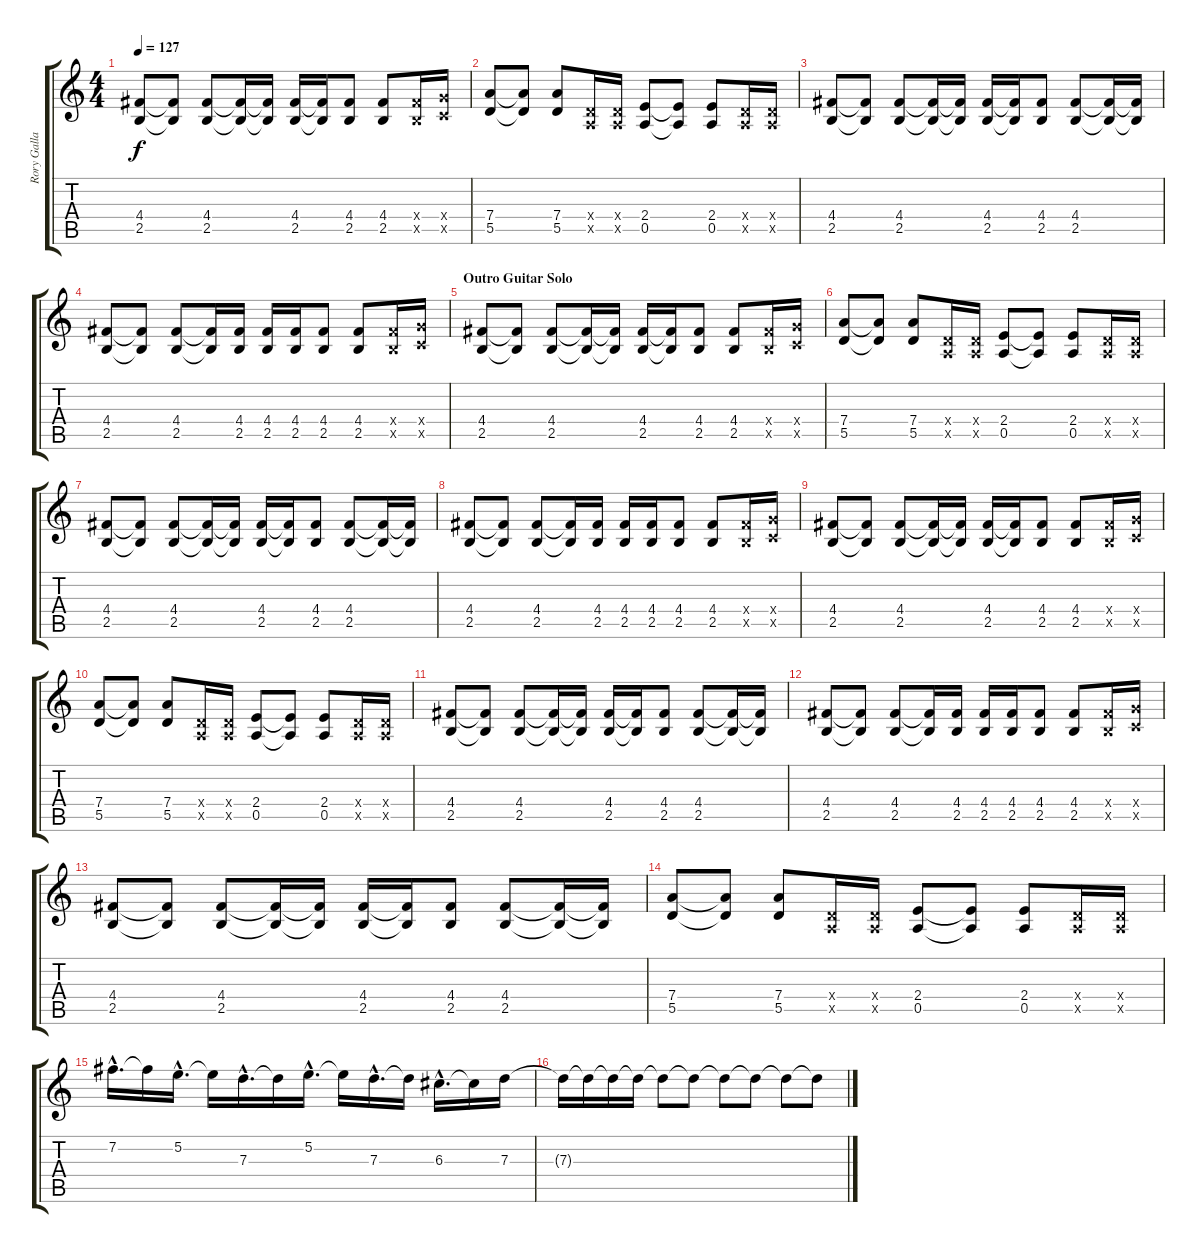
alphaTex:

\track ("Rory Gallagher Left" "Rory Galla") {instrument overdrivenguitar}
\staff {score tabs}
\tuning (E4 B3 G3 D3 A2 E2) {hide}
\ts (4 4)
\tempo 127
\clef g2
\ks c
(4.4 2.5).8{dy f} (4.4{t} 2.5{t}).8 (4.4 2.5).8 (4.4{t} 2.5{t}).16 (4.4{t} 2.5{t}).16 (4.4 2.5).16 (4.4{t} 2.5{t}).16 (4.4 2.5).8 (4.4 2.5).8 (4.4{x} 2.5{x}).16 (5.4{x} 3.5{x}).16 |
(7.4 5.5).8 (7.4{t} 5.5{t}).8 (7.4 5.5).8 (0.4{x} 0.5{x}).16 (0.4{x} 0.5{x}).16 (2.4 0.5).8 (2.4{t} 0.5{t}).8 (2.4 0.5).8 (0.4{x} 0.5{x}).16 (0.4{x} 0.5{x}).16 |
(4.4 2.5).8 (4.4{t} 2.5{t}).8 (4.4 2.5).8 (4.4{t} 2.5{t}).16 (4.4{t} 2.5{t}).16 (4.4 2.5).16 (4.4{t} 2.5{t}).16 (4.4 2.5).8 (4.4 2.5).8 (4.4{t} 2.5{t}).16 (4.4{t} 2.5{t}).16 |
(4.4 2.5).8 (4.4{t} 2.5{t}).8 (4.4 2.5).8 (4.4{t} 2.5{t}).16 (4.4 2.5).16 (4.4 2.5).16 (4.4 2.5).16 (4.4 2.5).8 (4.4 2.5).8 (4.4{x} 2.5{x}).16 (5.4{x} 3.5{x}).16 |
\section ("" "Outro Guitar Solo")
(4.4 2.5).8 (4.4{t} 2.5{t}).8 (4.4 2.5).8 (4.4{t} 2.5{t}).16 (4.4{t} 2.5{t}).16 (4.4 2.5).16 (4.4{t} 2.5{t}).16 (4.4 2.5).8 (4.4 2.5).8 (4.4{x} 2.5{x}).16 (5.4{x} 3.5{x}).16 |
(7.4 5.5).8 (7.4{t} 5.5{t}).8 (7.4 5.5).8 (0.4{x} 0.5{x}).16 (0.4{x} 0.5{x}).16 (2.4 0.5).8 (2.4{t} 0.5{t}).8 (2.4 0.5).8 (0.4{x} 0.5{x}).16 (0.4{x} 0.5{x}).16 |
(4.4 2.5).8 (4.4{t} 2.5{t}).8 (4.4 2.5).8 (4.4{t} 2.5{t}).16 (4.4{t} 2.5{t}).16 (4.4 2.5).16 (4.4{t} 2.5{t}).16 (4.4 2.5).8 (4.4 2.5).8 (4.4{t} 2.5{t}).16 (4.4{t} 2.5{t}).16 |
(4.4 2.5).8 (4.4{t} 2.5{t}).8 (4.4 2.5).8 (4.4{t} 2.5{t}).16 (4.4 2.5).16 (4.4 2.5).16 (4.4 2.5).16 (4.4 2.5).8 (4.4 2.5).8 (4.4{x} 2.5{x}).16 (5.4{x} 3.5{x}).16 |
(4.4 2.5).8 (4.4{t} 2.5{t}).8 (4.4 2.5).8 (4.4{t} 2.5{t}).16 (4.4{t} 2.5{t}).16 (4.4 2.5).16 (4.4{t} 2.5{t}).16 (4.4 2.5).8 (4.4 2.5).8 (4.4{x} 2.5{x}).16 (5.4{x} 3.5{x}).16 |
(7.4 5.5).8 (7.4{t} 5.5{t}).8 (7.4 5.5).8 (0.4{x} 0.5{x}).16 (0.4{x} 0.5{x}).16 (2.4 0.5).8 (2.4{t} 0.5{t}).8 (2.4 0.5).8 (0.4{x} 0.5{x}).16 (0.4{x} 0.5{x}).16 |
(4.4 2.5).8 (4.4{t} 2.5{t}).8 (4.4 2.5).8 (4.4{t} 2.5{t}).16 (4.4{t} 2.5{t}).16 (4.4 2.5).16 (4.4{t} 2.5{t}).16 (4.4 2.5).8 (4.4 2.5).8 (4.4{t} 2.5{t}).16 (4.4{t} 2.5{t}).16 |
(4.4 2.5).8 (4.4{t} 2.5{t}).8 (4.4 2.5).8 (4.4{t} 2.5{t}).16 (4.4 2.5).16 (4.4 2.5).16 (4.4 2.5).16 (4.4 2.5).8 (4.4 2.5).8 (4.4{x} 2.5{x}).16 (5.4{x} 3.5{x}).16 |
(4.4 2.5).8 (4.4{t} 2.5{t}).8 (4.4 2.5).8 (4.4{t} 2.5{t}).16 (4.4{t} 2.5{t}).16 (4.4 2.5).16 (4.4{t} 2.5{t}).16 (4.4 2.5).8 (4.4 2.5).8 (4.4{t} 2.5{t}).16 (4.4{t} 2.5{t}).16 |
(7.4 5.5).8 (7.4{t} 5.5{t}).8 (7.4 5.5).8 (0.4{x} 0.5{x}).16 (0.4{x} 0.5{x}).16 (2.4 0.5).8 (2.4{t} 0.5{t}).8 (2.4 0.5).8 (0.4{x} 0.5{x}).16 (0.4{x} 0.5{x}).16 |
7.2{hac}.16{d} 7.2{t}.16 5.2{hac}.16{d} 5.2{t}.16 7.3{hac}.16{d} 7.3{t}.16 5.2{hac}.16{d} 5.2{t}.16 7.3{hac}.16{d} 7.3{t}.16 6.3{hac}.16{d} 6.3{t}.16 7.3.16 |
7.3{t}.16 7.3{t}.16 7.3{t}.16 7.3{t}.16 7.3{t}.8 7.3{t}.8 7.3{t}.8 7.3{t}.8 7.3{t}.8 7.3{t}.8
